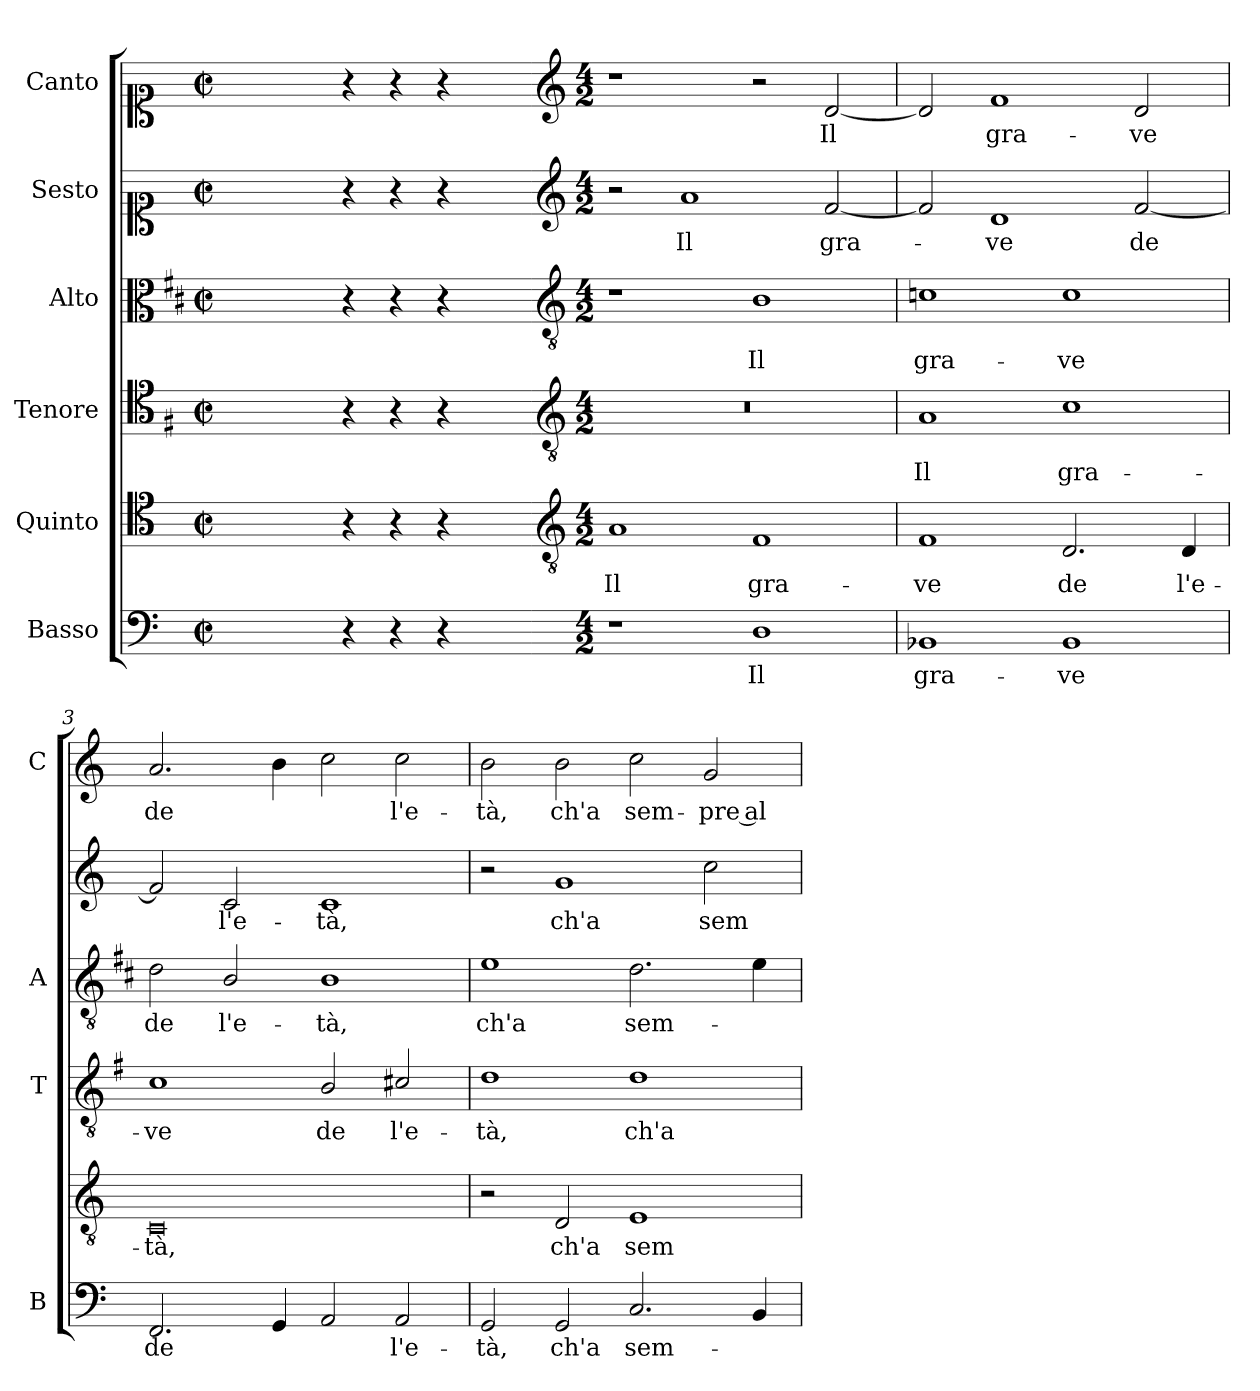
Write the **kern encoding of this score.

**kern	**text	**kern	**text	**kern	**text	**kern	**text	**kern	**text	**kern	**text
*part6	*part6	*part5	*part5	*part4	*part4	*part3	*part3	*part2	*part2	*part1	*part1
*staff6	*staff6	*staff5	*staff5	*staff4	*staff4	*staff3	*staff3	*staff2	*staff2	*staff1	*staff1
*I"Basso	*	*I"Quinto	*	*I"Tenore	*	*I"Alto	*	*I"Sesto	*	*I"Canto	*
*I'B	*	*	*	*I'T	*	*I'A	*	*	*	*I'C	*
*clefF4	*	*clefC4	*	*clefC4	*	*clefC3	*	*clefC1	*	*clefC1	*
*	*	*	*	*ITrd4c7	*	*ITrd1c2	*	*	*	*	*
*k[]	*	*k[]	*	*k[]	*	*k[]	*	*k[]	*	*k[]	*
*C:	*	*C:	*	*C:	*	*C:	*	*C:	*	*C:	*
*M2/2	*	*M2/2	*	*M2/2	*	*M2/2	*	*M2/2	*	*M2/2	*
*met(c|)	*	*met(c|)	*	*met(c|)	*	*met(c|)	*	*met(c|)	*	*met(c|)	*
=	=	=	=	=	=	=	=	=	=	=	=
1ryy	.	1ryy	.	1ryy	.	1ryy	.	1ryy	.	1ryy	.
=1X-	=1X-	=1X-	=1X-	=1X-	=1X-	=1X-	=1X-	=1X-	=1X-	=1X-	=1X-
4r	.	4r	.	4r	.	4r	.	4r	.	4r	.
4r	.	4r	.	4r	.	4r	.	4r	.	4r	.
4r	.	4r	.	4r	.	4r	.	4r	.	4r	.
4ryy	.	4ryy	.	4ryy	.	4ryy	.	4ryy	.	4ryy	.
=1-	=1-	=1-	=1-	=1-	=1-	=1-	=1-	=1-	=1-	=1-	=1-
*	*	*clefGv2	*	*clefGv2	*	*clefGv2	*	*clefG2	*	*clefG2	*
*M4/2	*	*M4/2	*	*M4/2	*	*M4/2	*	*M4/2	*	*M4/2	*
!	!	!	!LO:LY:b	!	!	!	!	!	!	!	!
1r	.	1A	Il	0r	.	1r	.	2r	.	1r	.
!	!	!	!	!	!	!	!	!	!LO:LY:b	!	!
.	.	.	.	.	.	.	.	1a	Il	.	.
!	!LO:LY:b	!	!LO:LY:b	!	!	!	!LO:LY:b	!	!	!	!
1D	Il	1F	gra-	.	.	1A	Il	.	.	2r	.
!	!	!	!	!	!	!	!	!	!LO:LY:b	!	!LO:LY:b
.	.	.	.	.	.	.	.	[2f/	gra-	[2d/	Il
=2	=2	=2	=2	=2	=2	=2	=2	=2	=2	=2	=2
!	!LO:LY:b	!	!LO:LY:b	!	!LO:LY:b	!	!LO:LY:b	!	!	!	!
1BB-X	gra-	1F	-ve	1D	Il	1B-X	gra-	2f/]	.	2d/]	.
!	!	!	!	!	!	!	!	!	!LO:LY:b	!	!LO:LY:b
.	.	.	.	.	.	.	.	1d	-ve	1f	gra-
!	!LO:LY:b	!	!LO:LY:b	!	!LO:LY:b	!	!LO:LY:b	!	!	!	!
1BB-	-ve	2.D/	de	1F	gra-	1B-	-ve	.	.	.	.
!	!	!	!	!	!	!	!	!	!LO:LY:b	!	!LO:LY:b
.	.	.	.	.	.	.	.	[2f/	de	2d/	-ve
!	!	!	!LO:LY:b	!	!	!	!	!	!	!	!
.	.	4D/	l'e-	.	.	.	.	.	.	.	.
=3	=3	=3	=3	=3	=3	=3	=3	=3	=3	=3	=3
!	!LO:LY:b	!	!LO:LY:b	!	!LO:LY:b	!	!LO:LY:b	!	!	!	!LO:LY:b
2.FF/	de	0C	-tà,	1F	-ve	2c\	de	2f/]	.	2.a/	de
!	!	!	!	!	!	!	!LO:LY:b	!	!LO:LY:b	!	!
.	.	.	.	.	.	2A/	l'e-	2c/	l'e-	.	.
!	!LO:LY:b	!	!	!	!	!	!	!	!	!	!LO:LY:b
4GG/	_	.	.	.	.	.	.	.	.	4b\	_
!	!LO:LY:b	!	!	!	!LO:LY:b	!	!LO:LY:b	!	!LO:LY:b	!	!LO:LY:b
2AA/	_	.	.	2E/	de	1A	-tà,	1c	-tà,	2cc\	_
!	!LO:LY:b	!	!	!	!LO:LY:b	!	!	!	!	!	!LO:LY:b
2AA/	l'e-	.	.	2F#X/	l'e-	.	.	.	.	2cc\	l'e-
=4	=4	=4	=4	=4	=4	=4	=4	=4	=4	=4	=4
!	!LO:LY:b	!	!	!	!LO:LY:b	!	!LO:LY:b	!	!	!	!LO:LY:b
2GG/	-tà,	2r	.	1G	-tà,	1d	ch'a	2r	.	2b\	-tà,
!	!LO:LY:b	!	!LO:LY:b	!	!	!	!	!	!LO:LY:b	!	!LO:LY:b
2GG/	ch'a	2D/	ch'a	.	.	.	.	1g	ch'a	2b\	ch'a
!	!LO:LY:b	!	!LO:LY:b	!	!LO:LY:b	!	!LO:LY:b	!	!	!	!LO:LY:b
2.C/	sem-	1E	sem-	1G	ch'a	2.c\	sem-	.	.	2cc\	sem-
!	!	!	!	!	!	!	!	!	!LO:LY:b	!	!LO:LY:b
.	.	.	.	.	.	.	.	2cc\	sem-	2g/	-pre al
4BB/	.	.	.	.	.	4d\	.	.	.	.	.
=	=	=	=	=	=	=	=	=	=	=	=
*-	*-	*-	*-	*-	*-	*-	*-	*-	*-	*-	*-
